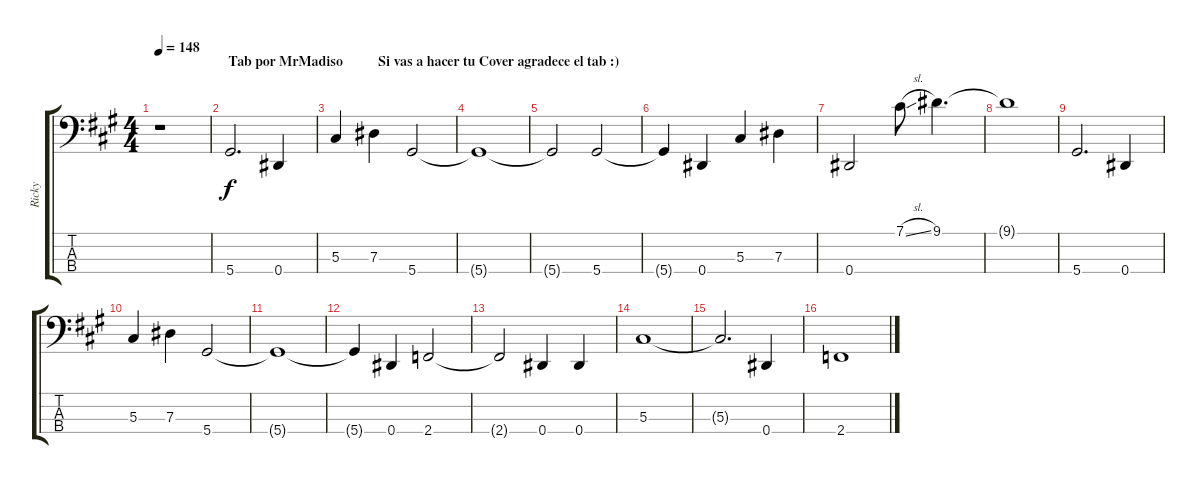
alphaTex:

\track ("Ricky" "Ricky") {instrument electricbasspick}
\staff {score tabs}
\tuning (Gb2 Db2 Ab1 Eb1) {hide}
\ts (4 4)
\section ("" "                     Tab por MrMadiso          Si vas a hacer tu Cover agradece el tab :)")
\tempo 148
\clef f4
\ks a
r.1{dy f instrument electricbasspick} |
5.4.2{d} 0.4.4 |
5.3.4 7.3.4 5.4.2 |
5.4{t}.1 |
5.4{t}.2 5.4.2 |
5.4{t}.4 0.4.4 5.3.4 7.3.4 |
0.4.2 7.1{sl}.8 9.1.4{d} |
9.1{t}.1 |
5.4.2{d} 0.4.4 |
5.3.4 7.3.4 5.4.2 |
5.4{t}.1 |
5.4{t}.4 0.4.4 2.4.2 |
2.4{t}.2 0.4.4 0.4.4 |
5.3.1 |
5.3{t}.2{d} 0.4.4 |
2.4.1
